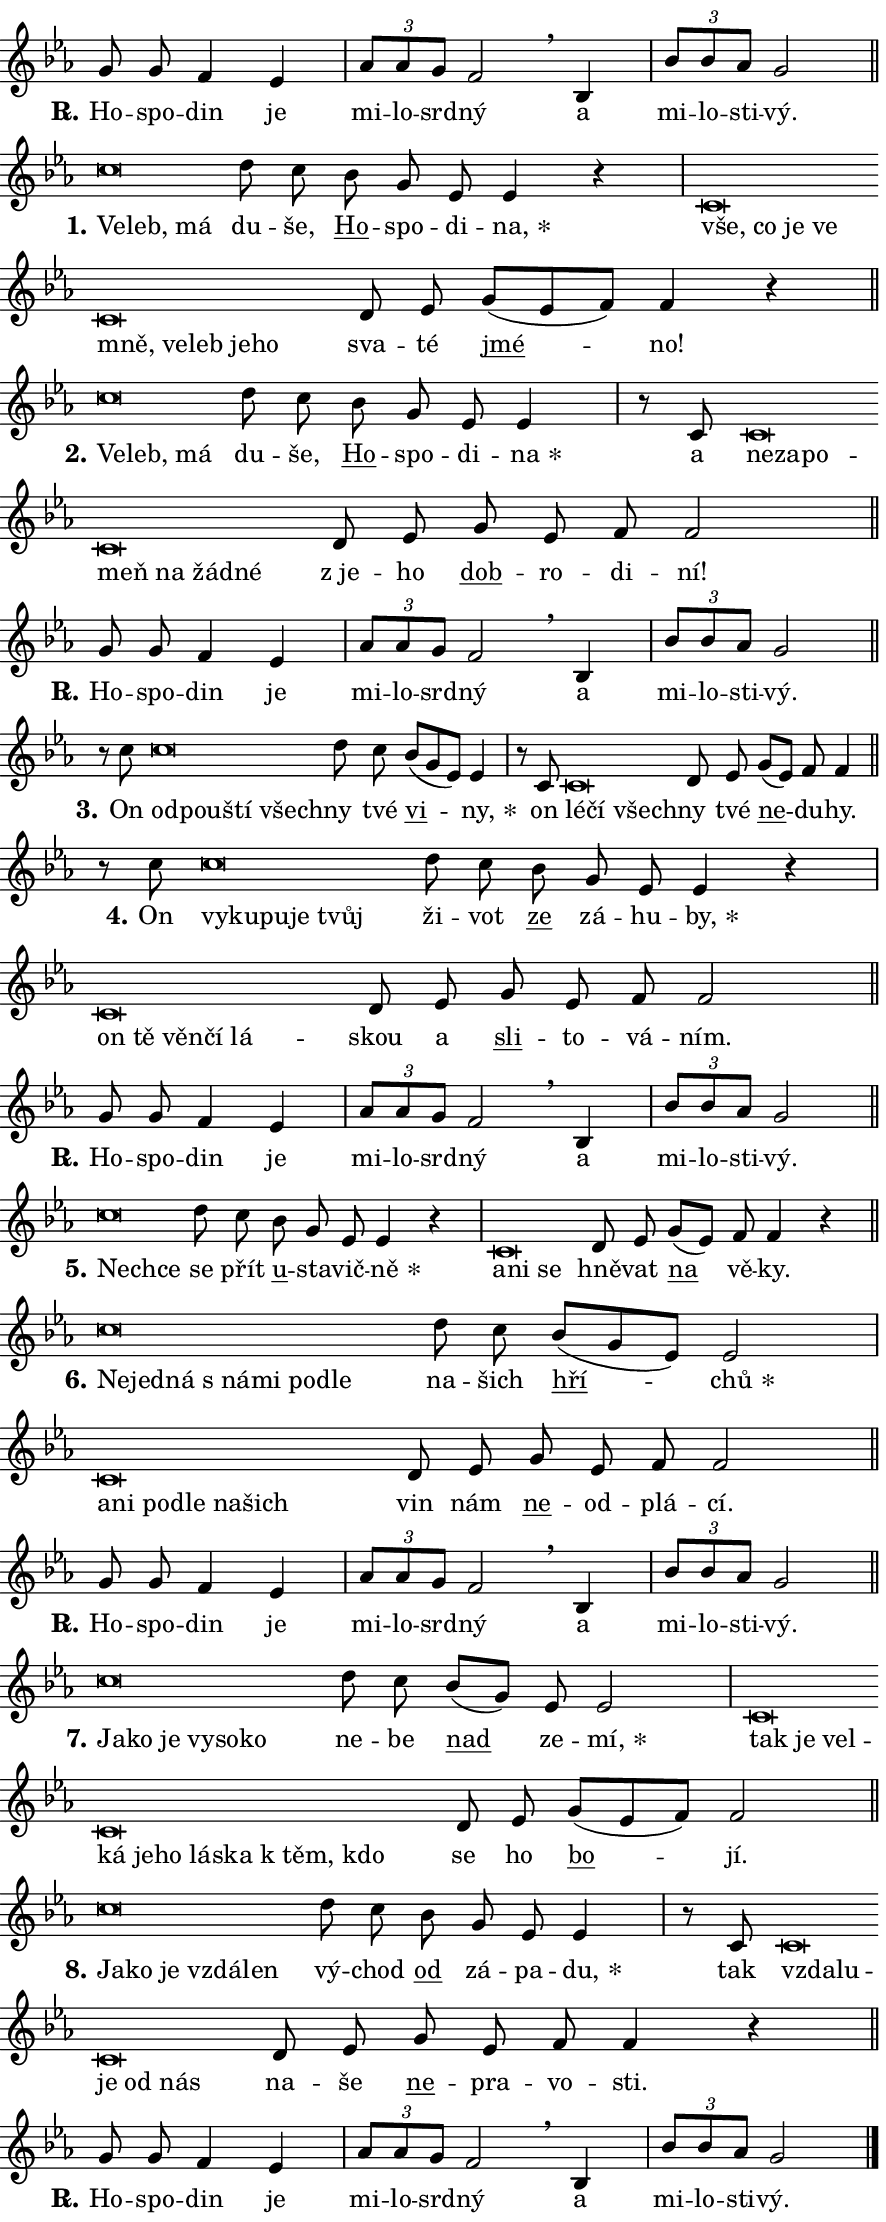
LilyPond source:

\version "2.24.0"
\header { tagline = "" }
\paper {
  indent = 0\cm
  top-margin = 0\cm
  right-margin = 0.13\cm % to fit lyric hyphens
  bottom-margin = 0\cm
  left-margin = 0\cm
  paper-width = 15\cm
  page-breaking = #ly:one-page-breaking
  system-system-spacing.basic-distance = #11
  score-system-spacing.basic-distance = #11
  ragged-last = ##f
}


%% Author: Thomas Morley
%% https://lists.gnu.org/archive/html/lilypond-user/2020-05/msg00002.html
#(define (line-position grob)
"Returns position of @var[grob} in current system:
   @code{'start}, if at first time-step
   @code{'end}, if at last time-step
   @code{'middle} otherwise
"
  (let* ((col (ly:item-get-column grob))
         (ln (ly:grob-object col 'left-neighbor))
         (rn (ly:grob-object col 'right-neighbor))
         (col-to-check-left (if (ly:grob? ln) ln col))
         (col-to-check-right (if (ly:grob? rn) rn col))
         (break-dir-left
           (and
             (ly:grob-property col-to-check-left 'non-musical #f)
             (ly:item-break-dir col-to-check-left)))
         (break-dir-right
           (and
             (ly:grob-property col-to-check-right 'non-musical #f)
             (ly:item-break-dir col-to-check-right))))
        (cond ((eqv? 1 break-dir-left) 'start)
              ((eqv? -1 break-dir-right) 'end)
              (else 'middle))))

#(define (tranparent-at-line-position vctor)
  (lambda (grob)
  "Relying on @code{line-position} select the relevant enry from @var{vctor}.
Used to determine transparency,"
    (case (line-position grob)
      ((end) (not (vector-ref vctor 0)))
      ((middle) (not (vector-ref vctor 1)))
      ((start) (not (vector-ref vctor 2))))))

noteHeadBreakVisibility =
#(define-music-function (break-visibility)(vector?)
"Makes @code{NoteHead}s transparent relying on @var{break-visibility}"
#{
  \override NoteHead.transparent =
    #(tranparent-at-line-position break-visibility)
#})

#(define delete-ledgers-for-transparent-note-heads
  (lambda (grob)
    "Reads whether a @code{NoteHead} is transparent.
If so this @code{NoteHead} is removed from @code{'note-heads} from
@var{grob}, which is supposed to be @code{LedgerLineSpanner}.
As a result ledgers are not printed for this @code{NoteHead}"
    (let* ((nhds-array (ly:grob-object grob 'note-heads))
           (nhds-list
             (if (ly:grob-array? nhds-array)
                 (ly:grob-array->list nhds-array)
                 '()))
           ;; Relies on the transparent-property being done before
           ;; Staff.LedgerLineSpanner.after-line-breaking is executed.
           ;; This is fragile ...
           (to-keep
             (remove
               (lambda (nhd)
                 (ly:grob-property nhd 'transparent #f))
               nhds-list)))
      ;; TODO find a better method to iterate over grob-arrays, similiar
      ;; to filter/remove etc for lists
      ;; For now rebuilt from scratch
      (set! (ly:grob-object grob 'note-heads)  '())
      (for-each
        (lambda (nhd)
          (ly:pointer-group-interface::add-grob grob 'note-heads nhd))
        to-keep))))

squashNotes = {
  \override NoteHead.X-extent = #'(-0.2 . 0.2)
  \override NoteHead.Y-extent = #'(-0.75 . 0)
  \override NoteHead.stencil =
    #(lambda (grob)
       (let ((pos (ly:grob-property grob 'staff-position)))
         (begin
           (if (< pos -7) (display "ERROR: Lower brevis then expected\n") (display ""))
           (if (<= pos -6) ly:text-interface::print ly:note-head::print))))
}
unSquashNotes = {
  \revert NoteHead.X-extent
  \revert NoteHead.Y-extent
  \revert NoteHead.stencil
}

hideNotes = \noteHeadBreakVisibility #begin-of-line-visible
unHideNotes = \noteHeadBreakVisibility #all-visible

% work-around for resetting accidentals
% https://lilypond.org/doc/v2.23/Documentation/notation/displaying-rhythms#unmetered-music
cadenzaMeasure = {
  \cadenzaOff
  \partial 1024 s1024
  \cadenzaOn
}

#(define-markup-command (accent layout props text) (markup?)
  "Underline accented syllable"
  (interpret-markup layout props
    #{\markup \override #'(offset . 4.3) \underline { #text }#}))

responsum = \markup \concat {
  "R" \hspace #-1.05 \path #0.1 #'((moveto 0 0.07) (lineto 0.9 0.8)) \hspace #0.05 "."
}

spaceSize = #0.6828661417322834 % exact space size for TeX Gyre Schola

\layout {
  \context {
    \Staff
    \remove "Time_signature_engraver"
    \override LedgerLineSpanner.after-line-breaking = #delete-ledgers-for-transparent-note-heads
  }
  \context {
    \Lyrics {
      \override LyricSpace.minimum-distance = \spaceSize
      \override LyricText.font-name = #"TeX Gyre Schola"
      \override LyricText.font-size = 1
      \override StanzaNumber.font-name = #"TeX Gyre Schola Bold"
      \override StanzaNumber.font-size = 1
    }
  }
  \context {
    \Score 
    \override NoteHead.text =
      #(lambda (grob) 
        (let ((pos (ly:grob-property grob 'staff-position)))
          #{\markup {
            \combine
              \halign #-0.55 \raise #(if (= pos -6) 0 0.5) \override #'(thickness . 2) \draw-line #'(3.2 . 0)
              \musicglyph "noteheads.sM1"
          }#}))
  }
}

% magnetic-lyrics.ily
%
%   written by
%     Jean Abou Samra <jean@abou-samra.fr>
%     Werner Lemberg <wl@gnu.org>
%
%   adapted by
%     Jiri Hon <jiri.hon@gmail.com>
%
% Version 2022-Apr-15

% https://www.mail-archive.com/lilypond-user@gnu.org/msg149350.html

#(define (Left_hyphen_pointer_engraver context)
   "Collect syllable-hyphen-syllable occurrences in lyrics and store
them in properties.  This engraver only looks to the left.  For
example, if the lyrics input is @code{foo -- bar}, it does the
following.

@itemize @bullet
@item
Set the @code{text} property of the @code{LyricHyphen} grob between
@q{foo} and @q{bar} to @code{foo}.

@item
Set the @code{left-hyphen} property of the @code{LyricText} grob with
text @q{foo} to the @code{LyricHyphen} grob between @q{foo} and
@q{bar}.
@end itemize

Use this auxiliary engraver in combination with the
@code{lyric-@/text::@/apply-@/magnetic-@/offset!} hook."
   (let ((hyphen #f)
         (text #f))
     (make-engraver
      (acknowledgers
       ((lyric-syllable-interface engraver grob source-engraver)
        (set! text grob)))
      (end-acknowledgers
       ((lyric-hyphen-interface engraver grob source-engraver)
        ;(when (not (grob::has-interface grob 'lyric-space-interface))
          (set! hyphen grob)));)
      ((stop-translation-timestep engraver)
       (when (and text hyphen)
         (ly:grob-set-object! text 'left-hyphen hyphen))
       (set! text #f)
       (set! hyphen #f)))))

#(define (lyric-text::apply-magnetic-offset! grob)
   "If the space between two syllables is less than the value in
property @code{LyricText@/.details@/.squash-threshold}, move the right
syllable to the left so that it gets concatenated with the left
syllable.

Use this function as a hook for
@code{LyricText@/.after-@/line-@/breaking} if the
@code{Left_@/hyphen_@/pointer_@/engraver} is active."
   (let ((hyphen (ly:grob-object grob 'left-hyphen #f)))
     (when hyphen
       (let ((left-text (ly:spanner-bound hyphen LEFT)))
         (when (grob::has-interface left-text 'lyric-syllable-interface)
           (let* ((common (ly:grob-common-refpoint grob left-text X))
                  (this-x-ext (ly:grob-extent grob common X))
                  (left-x-ext
                   (begin
                     ;; Trigger magnetism for left-text.
                     (ly:grob-property left-text 'after-line-breaking)
                     (ly:grob-extent left-text common X)))
                  ;; `delta` is the gap width between two syllables.
                  (delta (- (interval-start this-x-ext)
                            (interval-end left-x-ext)))
                  (details (ly:grob-property grob 'details))
                  (threshold (assoc-get 'squash-threshold details 0.2)))
             (when (< delta threshold)
               (let* (;; We have to manipulate the input text so that
                      ;; ligatures crossing syllable boundaries are not
                      ;; disabled.  For languages based on the Latin
                      ;; script this is essentially a beautification.
                      ;; However, for non-Western scripts it can be a
                      ;; necessity.
                      (lt (ly:grob-property left-text 'text))
                      (rt (ly:grob-property grob 'text))
                      (is-space (grob::has-interface hyphen 'lyric-space-interface))
                      (space (if is-space " " ""))
                      (extra-delta (if is-space spaceSize 0))
                      ;; Append new syllable.
                      (ltrt-space (if (and (string? lt) (string? rt))
                                (string-append lt space rt)
                                (make-concat-markup (list lt space rt))))
                      ;; Right-align `ltrt` to the right side.
                      (ltrt-space-markup (grob-interpret-markup
                               grob
                               (make-translate-markup
                                (cons (interval-length this-x-ext) 0)
                                (make-right-align-markup ltrt-space)))))
                 (begin
                   ;; Don't print `left-text`.
                   (ly:grob-set-property! left-text 'stencil #f)
                   ;; Set text and stencil (which holds all collected
                   ;; syllables so far) and shift it to the left.
                   (ly:grob-set-property! grob 'text ltrt-space)
                   (ly:grob-set-property! grob 'stencil ltrt-space-markup)
                   (ly:grob-translate-axis! grob (- (- delta extra-delta)) X))))))))))


#(define (lyric-hyphen::displace-bounds-first grob)
   ;; Make very sure this callback isn't triggered too early.
   (let ((left (ly:spanner-bound grob LEFT))
         (right (ly:spanner-bound grob RIGHT)))
     (ly:grob-property left 'after-line-breaking)
     (ly:grob-property right 'after-line-breaking)
     (ly:lyric-hyphen::print grob)))

squashThreshold = #0.4

\layout {
  \context {
    \Lyrics
    \consists #Left_hyphen_pointer_engraver
    \override LyricText.after-line-breaking =
      #lyric-text::apply-magnetic-offset!
    \override LyricHyphen.stencil = #lyric-hyphen::displace-bounds-first
    \override LyricText.details.squash-threshold = \squashThreshold
    \override LyricHyphen.minimum-distance = 0
    \override LyricHyphen.minimum-length = \squashThreshold
  }
}

squashText = \override LyricText.details.squash-threshold = 9999
unSquashText = \override LyricText.details.squash-threshold = \squashThreshold

leftText = \override LyricText.self-alignment-X = #LEFT
unLeftText = \revert LyricText.self-alignment-X

starOffset = #(lambda (grob) 
                (let ((x_offset (ly:self-alignment-interface::aligned-on-x-parent grob)))
                  (if (= x_offset 0) 0 (+ x_offset 1.2))))

star = #(define-music-function (syllable)(string?)
"Append star separator at the end of a syllable"
#{
  \once \override LyricText.X-offset = #starOffset
  \lyricmode { \markup {
    #syllable
    \override #'((font-name . "TeX Gyre Schola Bold")) \hspace #0.2 \lower #0.65 \larger "*"
  } }
#})

starAccent = #(define-music-function (syllable)(string?)
"Append star separator at the end of a syllable and make accent"
#{
  \once \override LyricText.X-offset = #starOffset
  \lyricmode { \markup {
    \accent #syllable
    \override #'((font-name . "TeX Gyre Schola Bold")) \hspace #0.2 \lower #0.65 \larger "*"
  } }
#})

breath = #(define-music-function (syllable)(string?)
"Append breathing indicator at the end of a syllable"
#{
  \lyricmode { \markup { #syllable "+" } }
#})

optionalBreath = #(define-music-function (syllable)(string?)
"Append optional breathing indicator at the end of a syllable"
#{
  \lyricmode { \markup { #syllable "(+)" } }
#})


\score {
    <<
        \new Voice = "melody" { \cadenzaOn \key es \major \relative { g'8 g f4 es \cadenzaMeasure \bar "|" \tuplet 3/2 { as8[ as g] } f2 \breathe \bar "" bes,4 \cadenzaMeasure \bar "|" \tuplet 3/2 {bes'8[ bes as] } g2 \cadenzaMeasure \bar "||" \break } }
        \new Lyrics \lyricsto "melody" { \lyricmode { \set stanza = \responsum
Ho -- spo -- din je mi -- lo -- srd -- ný a mi -- lo -- sti -- vý. } }
    >>
    \layout {}
}

\score {
    <<
        \new Voice = "melody" { \cadenzaOn \key es \major \relative { \squashNotes c''\breve*1/16 \hideNotes \breve*1/16 \breve*1/16 \bar "" \unHideNotes \unSquashNotes d8 c \bar "" bes g es es4 r \cadenzaMeasure \bar "|" \squashNotes c\breve*1/16 \hideNotes \breve*1/16 \bar "" \breve*1/16 \bar "" \breve*1/16 \bar "" \breve*1/16 \bar "" \breve*1/16 \bar "" \breve*1/16 \bar "" \breve*1/16 \breve*1/16 \bar "" \unHideNotes \unSquashNotes d8 es \bar "" g[( es f)] f4 r \cadenzaMeasure \bar "||" \break } }
        \new Lyrics \lyricsto "melody" { \lyricmode { \set stanza = "1."
\leftText Ve -- \squashText leb, má \unLeftText \unSquashText du -- še, \markup \accent Ho -- spo -- di -- \star na, \leftText vše, \squashText co je ve mně, ve -- leb je -- ho \unLeftText \unSquashText sva -- té \markup \accent jmé -- no! } }
    >>
    \layout {}
}

\score {
    <<
        \new Voice = "melody" { \cadenzaOn \key es \major \relative { \squashNotes c''\breve*1/16 \hideNotes \breve*1/16 \breve*1/16 \bar "" \unHideNotes \unSquashNotes d8 c \bar "" bes g es es4 \cadenzaMeasure \bar "|" r8 c \squashNotes c\breve*1/16 \hideNotes \breve*1/16 \bar "" \breve*1/16 \bar "" \breve*1/16 \bar "" \breve*1/16 \bar "" \breve*1/16 \breve*1/16 \bar "" \unHideNotes \unSquashNotes d8 es \bar "" g es f f2 \cadenzaMeasure \bar "||" \break } }
        \new Lyrics \lyricsto "melody" { \lyricmode { \set stanza = "2."
\leftText Ve -- \squashText leb, má \unLeftText \unSquashText du -- še, \markup \accent Ho -- spo -- di -- \star na a \leftText ne -- \squashText za -- po -- meň na žád -- né \unLeftText \unSquashText "z je" -- ho \markup \accent dob -- ro -- di -- ní! } }
    >>
    \layout {}
}

\score {
    <<
        \new Voice = "melody" { \cadenzaOn \key es \major \relative { g'8 g f4 es \cadenzaMeasure \bar "|" \tuplet 3/2 { as8[ as g] } f2 \breathe \bar "" bes,4 \cadenzaMeasure \bar "|" \tuplet 3/2 {bes'8[ bes as] } g2 \cadenzaMeasure \bar "||" \break } }
        \new Lyrics \lyricsto "melody" { \lyricmode { \set stanza = \responsum
Ho -- spo -- din je mi -- lo -- srd -- ný a mi -- lo -- sti -- vý. } }
    >>
    \layout {}
}

\score {
    <<
        \new Voice = "melody" { \cadenzaOn \key es \major \relative { r8 c'' \squashNotes c\breve*1/16 \hideNotes \breve*1/16 \bar "" \breve*1/16 \breve*1/16 \bar "" \unHideNotes \unSquashNotes d8 c \bar "" bes[( g es)] es4 \cadenzaMeasure \bar "|" r8 c \squashNotes c\breve*1/16 \hideNotes \breve*1/16 \breve*1/16 \bar "" \unHideNotes \unSquashNotes d8 es \bar "" g[( es)] f f4 \cadenzaMeasure \bar "||" \break } }
        \new Lyrics \lyricsto "melody" { \lyricmode { \set stanza = "3."
On \leftText od -- \squashText pou -- ští všech -- \unLeftText \unSquashText ny tvé \markup \accent vi -- \star ny, on \leftText lé -- \squashText čí všech -- \unLeftText \unSquashText ny tvé \markup \accent ne -- du -- hy. } }
    >>
    \layout {}
}

\score {
    <<
        \new Voice = "melody" { \cadenzaOn \key es \major \relative { r8 c'' \squashNotes c\breve*1/16 \hideNotes \breve*1/16 \bar "" \breve*1/16 \bar "" \breve*1/16 \breve*1/16 \bar "" \unHideNotes \unSquashNotes d8 c \bar "" bes g es es4 r \cadenzaMeasure \bar "|" \squashNotes c\breve*1/16 \hideNotes \breve*1/16 \bar "" \breve*1/16 \bar "" \breve*1/16 \breve*1/16 \bar "" \unHideNotes \unSquashNotes d8 es \bar "" g es f f2 \cadenzaMeasure \bar "||" \break } }
        \new Lyrics \lyricsto "melody" { \lyricmode { \set stanza = "4."
On \leftText vy -- \squashText ku -- pu -- je tvůj \unLeftText \unSquashText ži -- vot \markup \accent ze zá -- hu -- \star by, \leftText on \squashText tě věn -- čí lá -- \unLeftText \unSquashText skou a \markup \accent sli -- to -- vá -- ním. } }
    >>
    \layout {}
}

\score {
    <<
        \new Voice = "melody" { \cadenzaOn \key es \major \relative { g'8 g f4 es \cadenzaMeasure \bar "|" \tuplet 3/2 { as8[ as g] } f2 \breathe \bar "" bes,4 \cadenzaMeasure \bar "|" \tuplet 3/2 {bes'8[ bes as] } g2 \cadenzaMeasure \bar "||" \break } }
        \new Lyrics \lyricsto "melody" { \lyricmode { \set stanza = \responsum
Ho -- spo -- din je mi -- lo -- srd -- ný a mi -- lo -- sti -- vý. } }
    >>
    \layout {}
}

\score {
    <<
        \new Voice = "melody" { \cadenzaOn \key es \major \relative { \squashNotes c''\breve*1/16 \hideNotes \breve*1/16 \bar "" \unHideNotes \unSquashNotes d8 c \bar "" bes g es es4 r \cadenzaMeasure \bar "|" \squashNotes c\breve*1/16 \hideNotes \breve*1/16 \breve*1/16 \bar "" \unHideNotes \unSquashNotes d8 es \bar "" g[( es)] f f4 r \cadenzaMeasure \bar "||" \break } }
        \new Lyrics \lyricsto "melody" { \lyricmode { \set stanza = "5."
\leftText Nech -- \squashText ce \unLeftText \unSquashText se přít \markup \accent u -- sta -- vič -- \star ně \leftText a -- \squashText ni se \unLeftText \unSquashText hně -- vat \markup \accent na vě -- ky. } }
    >>
    \layout {}
}

\score {
    <<
        \new Voice = "melody" { \cadenzaOn \key es \major \relative { \squashNotes c''\breve*1/16 \hideNotes \breve*1/16 \bar "" \breve*1/16 \bar "" \breve*1/16 \bar "" \breve*1/16 \bar "" \breve*1/16 \breve*1/16 \bar "" \unHideNotes \unSquashNotes d8 c \bar "" bes[( g es)] es2 \cadenzaMeasure \bar "|" \squashNotes c\breve*1/16 \hideNotes \breve*1/16 \bar "" \breve*1/16 \bar "" \breve*1/16 \bar "" \breve*1/16 \breve*1/16 \bar "" \unHideNotes \unSquashNotes d8 es \bar "" g es f f2 \cadenzaMeasure \bar "||" \break } }
        \new Lyrics \lyricsto "melody" { \lyricmode { \set stanza = "6."
\leftText Ne -- \squashText jed -- ná "s ná" -- mi po -- dle \unLeftText \unSquashText na -- šich \markup \accent hří -- \star chů \leftText a -- \squashText ni po -- dle na -- šich \unLeftText \unSquashText vin nám \markup \accent ne -- od -- plá -- cí. } }
    >>
    \layout {}
}

\score {
    <<
        \new Voice = "melody" { \cadenzaOn \key es \major \relative { g'8 g f4 es \cadenzaMeasure \bar "|" \tuplet 3/2 { as8[ as g] } f2 \breathe \bar "" bes,4 \cadenzaMeasure \bar "|" \tuplet 3/2 {bes'8[ bes as] } g2 \cadenzaMeasure \bar "||" \break } }
        \new Lyrics \lyricsto "melody" { \lyricmode { \set stanza = \responsum
Ho -- spo -- din je mi -- lo -- srd -- ný a mi -- lo -- sti -- vý. } }
    >>
    \layout {}
}

\score {
    <<
        \new Voice = "melody" { \cadenzaOn \key es \major \relative { \squashNotes c''\breve*1/16 \hideNotes \breve*1/16 \bar "" \breve*1/16 \bar "" \breve*1/16 \bar "" \breve*1/16 \breve*1/16 \bar "" \unHideNotes \unSquashNotes d8 c \bar "" bes[( g)] es es2 \cadenzaMeasure \bar "|" \squashNotes c\breve*1/16 \hideNotes \breve*1/16 \bar "" \breve*1/16 \bar "" \breve*1/16 \bar "" \breve*1/16 \bar "" \breve*1/16 \bar "" \breve*1/16 \bar "" \breve*1/16 \bar "" \breve*1/16 \breve*1/16 \bar "" \unHideNotes \unSquashNotes d8 es \bar "" g[( es f)] f2 \cadenzaMeasure \bar "||" \break } }
        \new Lyrics \lyricsto "melody" { \lyricmode { \set stanza = "7."
\leftText Ja -- \squashText ko je vy -- so -- ko \unLeftText \unSquashText ne -- be \markup \accent nad ze -- \star mí, \leftText tak \squashText je vel -- ká je -- ho lá -- ska "k těm," kdo \unLeftText \unSquashText se ho \markup \accent bo -- jí. } }
    >>
    \layout {}
}

\score {
    <<
        \new Voice = "melody" { \cadenzaOn \key es \major \relative { \squashNotes c''\breve*1/16 \hideNotes \breve*1/16 \bar "" \breve*1/16 \bar "" \breve*1/16 \breve*1/16 \bar "" \unHideNotes \unSquashNotes d8 c \bar "" bes g es es4 \cadenzaMeasure \bar "|" r8 c \squashNotes c\breve*1/16 \hideNotes \breve*1/16 \bar "" \breve*1/16 \bar "" \breve*1/16 \breve*1/16 \bar "" \unHideNotes \unSquashNotes d8 es \bar "" g es f f4 r \cadenzaMeasure \bar "||" \break } }
        \new Lyrics \lyricsto "melody" { \lyricmode { \set stanza = "8."
\leftText Ja -- \squashText ko je vzdá -- len \unLeftText \unSquashText vý -- chod \markup \accent od zá -- pa -- \star du, tak \leftText vzda -- \squashText lu -- je od nás \unLeftText \unSquashText na -- še \markup \accent ne -- pra -- vo -- sti. } }
    >>
    \layout {}
}

\score {
    <<
        \new Voice = "melody" { \cadenzaOn \key es \major \relative { g'8 g f4 es \cadenzaMeasure \bar "|" \tuplet 3/2 { as8[ as g] } f2 \breathe \bar "" bes,4 \cadenzaMeasure \bar "|" \tuplet 3/2 {bes'8[ bes as] } g2 \cadenzaMeasure \bar "||" \break } \bar "|." }
        \new Lyrics \lyricsto "melody" { \lyricmode { \set stanza = \responsum
Ho -- spo -- din je mi -- lo -- srd -- ný a mi -- lo -- sti -- vý. } }
    >>
    \layout {}
}
